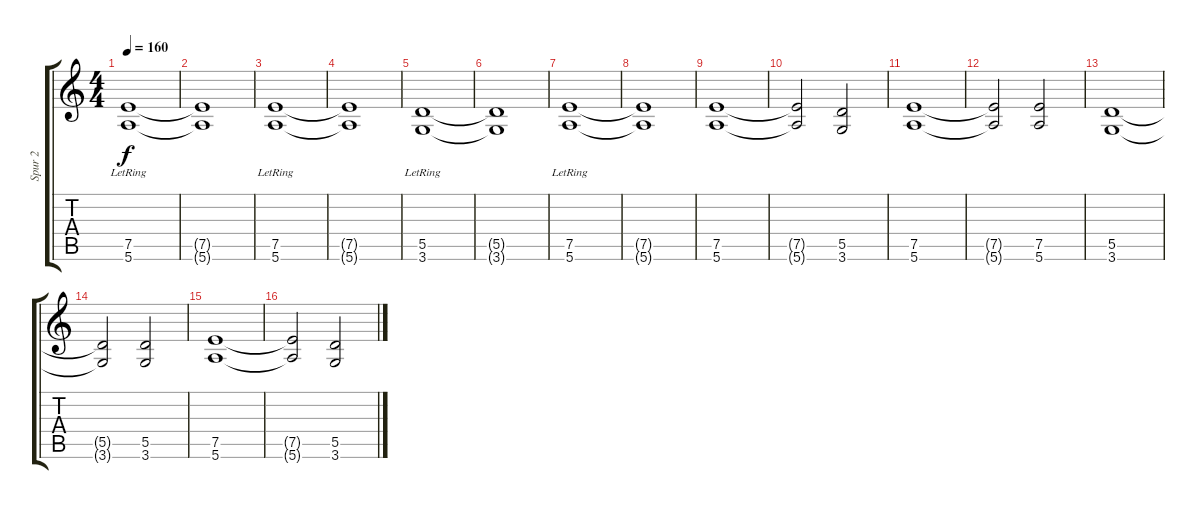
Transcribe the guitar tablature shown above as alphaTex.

\track ("Spur 2" "Spur 2") {instrument overdrivenguitar}
\staff {score tabs}
\tuning (E4 B3 G3 D3 A2 E2) {hide}
\ts (4 4)
\tempo 160
\clef g2
\ks c
(7.5{lr} 5.6{lr}).1{dy f} |
(7.5{t} 5.6{t}).1 |
(7.5{lr} 5.6{lr}).1 |
(7.5{t} 5.6{t}).1 |
(5.5{lr} 3.6{lr}).1 |
(5.5{t} 3.6{t}).1 |
(7.5{lr} 5.6{lr}).1 |
(7.5{t} 5.6{t}).1 |
(7.5 5.6).1 |
(7.5{t} 5.6{t}).2 (5.5 3.6).2 |
(7.5 5.6).1 |
(7.5{t} 5.6{t}).2 (7.5 5.6).2 |
(5.5 3.6).1 |
(5.5{t} 3.6{t}).2 (5.5 3.6).2 |
(7.5 5.6).1 |
(7.5{t} 5.6{t}).2 (5.5 3.6).2
